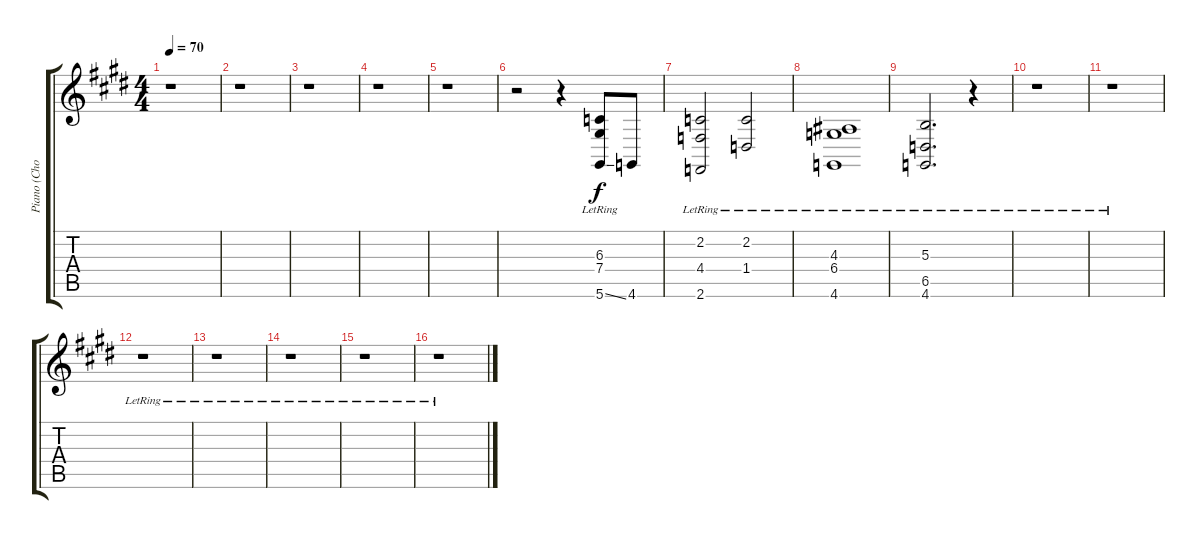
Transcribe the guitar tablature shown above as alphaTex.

\track ("Piano (Chords)" "Piano (Cho") {instrument acousticgrandpiano}
\staff {score tabs}
\tuning (Eb4 Bb3 Gb3 Db3 Ab2 Eb2) {hide}
\ts (4 4)
\tempo 70
\clef g2
\ks e
r.1{dy f instrument acousticgrandpiano} |
\ks c#minor
r.1 |
r.1 |
r.1 |
\ks e
r.1 |
\ks c#minor
r.2 r.4 (6.3{lr} 7.4{lr} 5.6{ss lr}).8 4.6.8 |
(2.2{lr} 4.4{lr} 2.6{lr}).2 (2.2{lr} 1.4{lr}).2 |
(4.3{lr} 6.4{lr} 4.6{lr}).1 |
\ks e
(5.3{lr} 6.5{lr} 4.6{lr}).2{d} r.4 |
\ks c#minor
r.1 |
r.1 |
\ks e
r.1 |
\ks c#minor
r.1 |
\ks e
r.1 |
\ks c#minor
r.1 |
\ks e
r.1
